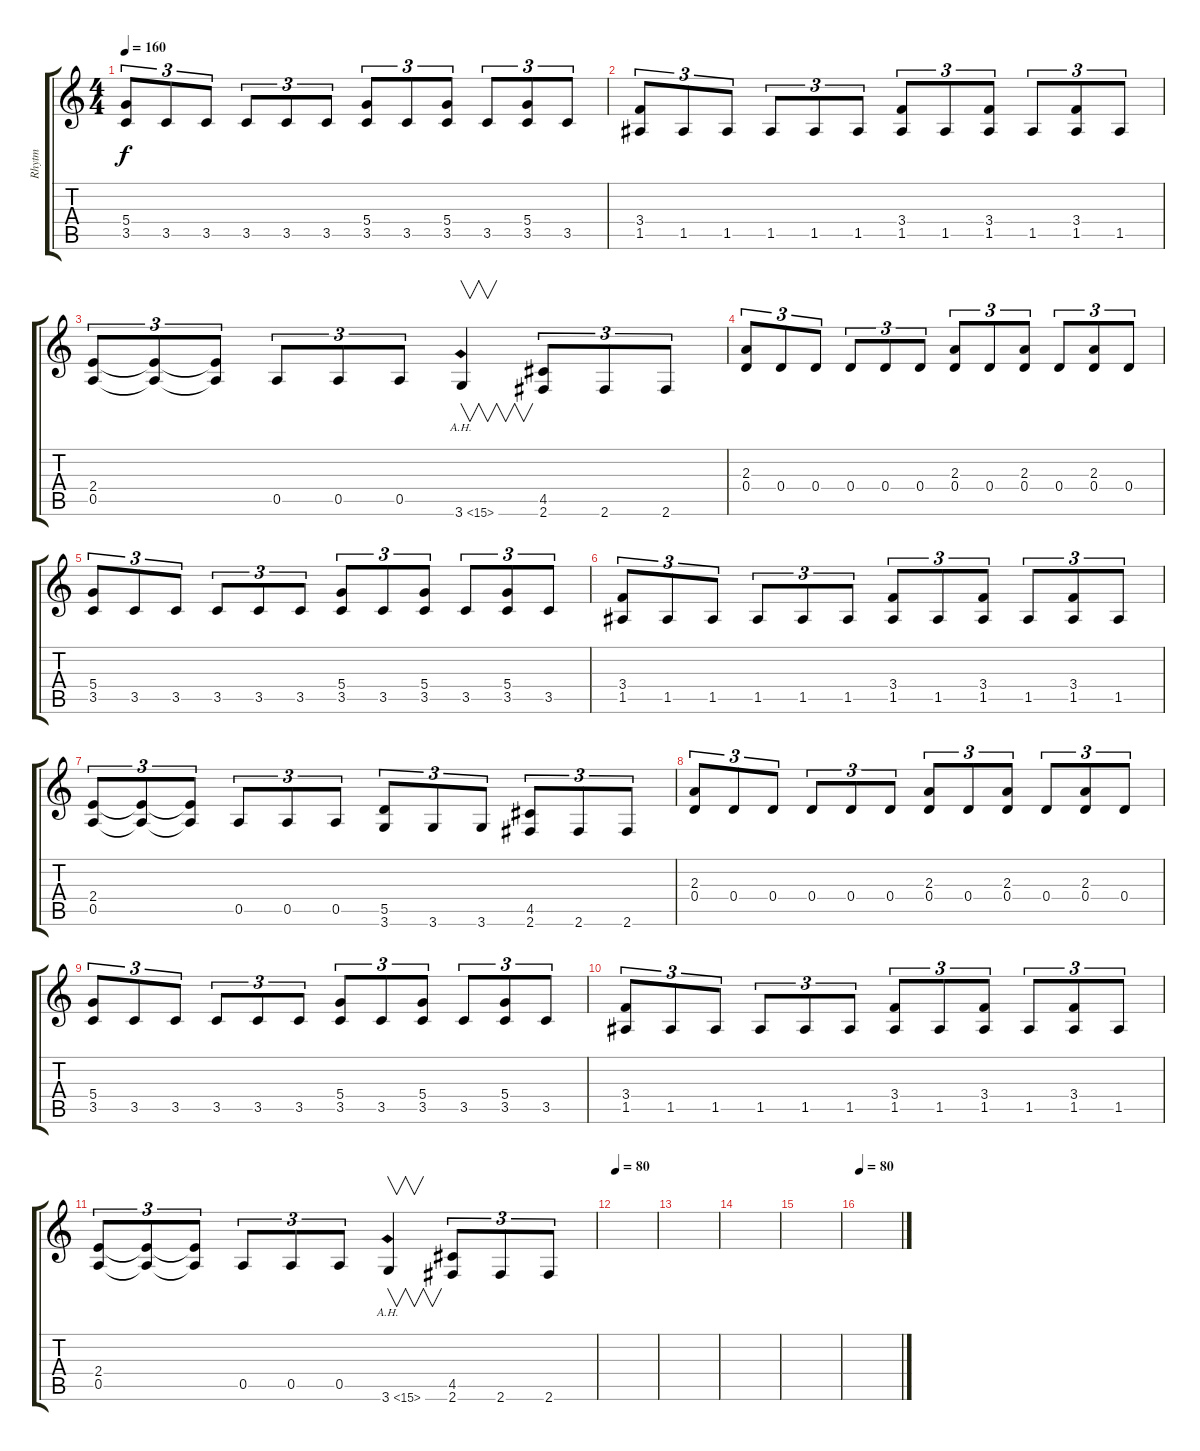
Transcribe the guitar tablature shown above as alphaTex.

\track ("Rhytm" "Rhytm") {instrument distortionguitar}
\staff {score tabs}
\tuning (E4 B3 G3 D3 A2 E2) {hide}
\ts (4 4)
\tempo 160
\clef g2
\ks c
(5.4 3.5).8{tu (3 2) dy f} 3.5.8{tu (3 2)} 3.5.8{tu (3 2)} 3.5.8{tu (3 2)} 3.5.8{tu (3 2)} 3.5.8{tu (3 2)} (5.4 3.5).8{tu (3 2)} 3.5.8{tu (3 2)} (5.4 3.5).8{tu (3 2)} 3.5.8{tu (3 2)} (5.4 3.5).8{tu (3 2)} 3.5.8{tu (3 2)} |
(3.4 1.5).8{tu (3 2)} 1.5.8{tu (3 2)} 1.5.8{tu (3 2)} 1.5.8{tu (3 2)} 1.5.8{tu (3 2)} 1.5.8{tu (3 2)} (3.4 1.5).8{tu (3 2)} 1.5.8{tu (3 2)} (3.4 1.5).8{tu (3 2)} 1.5.8{tu (3 2)} (3.4 1.5).8{tu (3 2)} 1.5.8{tu (3 2)} |
(2.4 0.5).8{tu (3 2)} (2.4{t} 0.5{t}).8{tu (3 2)} (2.4{t} 0.5{t}).8{tu (3 2)} 0.5.8{tu (3 2)} 0.5.8{tu (3 2)} 0.5.8{tu (3 2)} 3.6{ah 12}.4{v instrument guitarharmonics} (4.5 2.6).8{tu (3 2) instrument distortionguitar} 2.6.8{tu (3 2)} 2.6.8{tu (3 2)} |
(2.3 0.4).8{tu (3 2)} 0.4.8{tu (3 2)} 0.4.8{tu (3 2)} 0.4.8{tu (3 2)} 0.4.8{tu (3 2)} 0.4.8{tu (3 2)} (2.3 0.4).8{tu (3 2)} 0.4.8{tu (3 2)} (2.3 0.4).8{tu (3 2)} 0.4.8{tu (3 2)} (2.3 0.4).8{tu (3 2)} 0.4.8{tu (3 2)} |
(5.4 3.5).8{tu (3 2)} 3.5.8{tu (3 2)} 3.5.8{tu (3 2)} 3.5.8{tu (3 2)} 3.5.8{tu (3 2)} 3.5.8{tu (3 2)} (5.4 3.5).8{tu (3 2)} 3.5.8{tu (3 2)} (5.4 3.5).8{tu (3 2)} 3.5.8{tu (3 2)} (5.4 3.5).8{tu (3 2)} 3.5.8{tu (3 2)} |
(3.4 1.5).8{tu (3 2)} 1.5.8{tu (3 2)} 1.5.8{tu (3 2)} 1.5.8{tu (3 2)} 1.5.8{tu (3 2)} 1.5.8{tu (3 2)} (3.4 1.5).8{tu (3 2)} 1.5.8{tu (3 2)} (3.4 1.5).8{tu (3 2)} 1.5.8{tu (3 2)} (3.4 1.5).8{tu (3 2)} 1.5.8{tu (3 2)} |
(2.4 0.5).8{tu (3 2)} (2.4{t} 0.5{t}).8{tu (3 2)} (2.4{t} 0.5{t}).8{tu (3 2)} 0.5.8{tu (3 2)} 0.5.8{tu (3 2)} 0.5.8{tu (3 2)} (5.5 3.6).8{tu (3 2)} 3.6.8{tu (3 2)} 3.6.8{tu (3 2)} (4.5 2.6).8{tu (3 2)} 2.6.8{tu (3 2)} 2.6.8{tu (3 2)} |
(2.3 0.4).8{tu (3 2)} 0.4.8{tu (3 2)} 0.4.8{tu (3 2)} 0.4.8{tu (3 2)} 0.4.8{tu (3 2)} 0.4.8{tu (3 2)} (2.3 0.4).8{tu (3 2)} 0.4.8{tu (3 2)} (2.3 0.4).8{tu (3 2)} 0.4.8{tu (3 2)} (2.3 0.4).8{tu (3 2)} 0.4.8{tu (3 2)} |
(5.4 3.5).8{tu (3 2)} 3.5.8{tu (3 2)} 3.5.8{tu (3 2)} 3.5.8{tu (3 2)} 3.5.8{tu (3 2)} 3.5.8{tu (3 2)} (5.4 3.5).8{tu (3 2)} 3.5.8{tu (3 2)} (5.4 3.5).8{tu (3 2)} 3.5.8{tu (3 2)} (5.4 3.5).8{tu (3 2)} 3.5.8{tu (3 2)} |
(3.4 1.5).8{tu (3 2)} 1.5.8{tu (3 2)} 1.5.8{tu (3 2)} 1.5.8{tu (3 2)} 1.5.8{tu (3 2)} 1.5.8{tu (3 2)} (3.4 1.5).8{tu (3 2)} 1.5.8{tu (3 2)} (3.4 1.5).8{tu (3 2)} 1.5.8{tu (3 2)} (3.4 1.5).8{tu (3 2)} 1.5.8{tu (3 2)} |
(2.4 0.5).8{tu (3 2)} (2.4{t} 0.5{t}).8{tu (3 2)} (2.4{t} 0.5{t}).8{tu (3 2)} 0.5.8{tu (3 2)} 0.5.8{tu (3 2)} 0.5.8{tu (3 2)} 3.6{ah 12}.4{v instrument guitarharmonics} (4.5 2.6).8{tu (3 2) instrument distortionguitar} 2.6.8{tu (3 2)} 2.6.8{tu (3 2)} |
\tempo 80
|
|
|
|
\tempo 80
